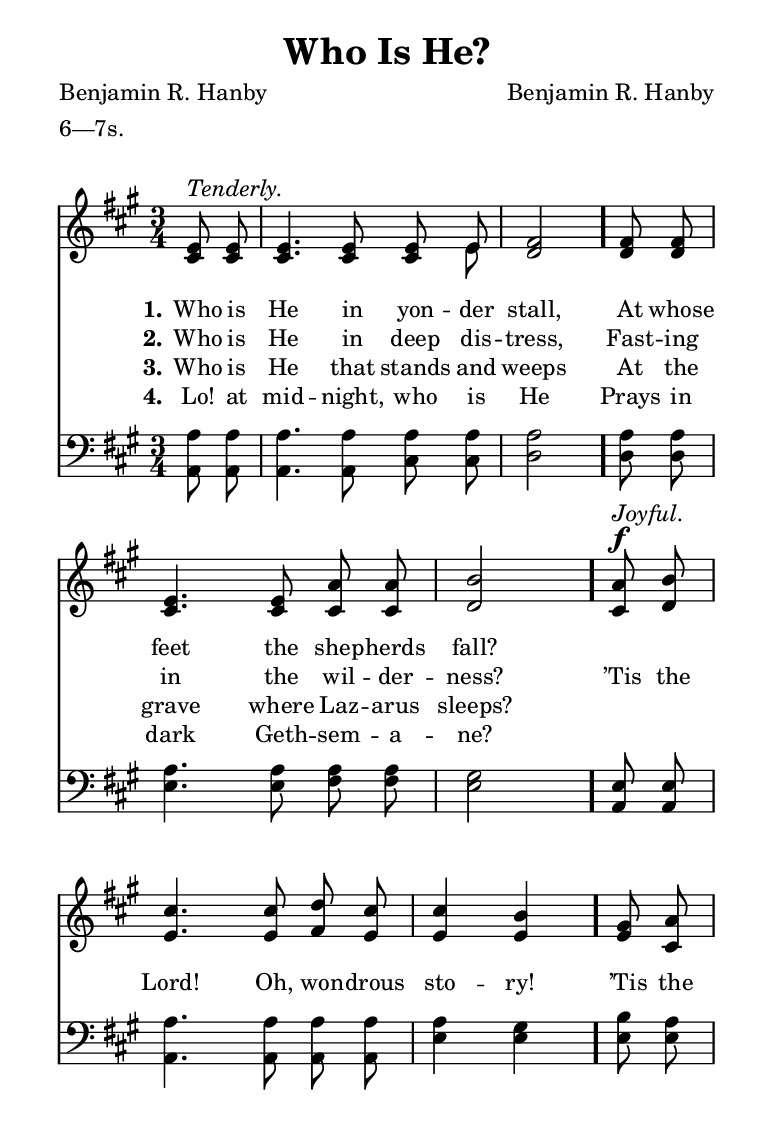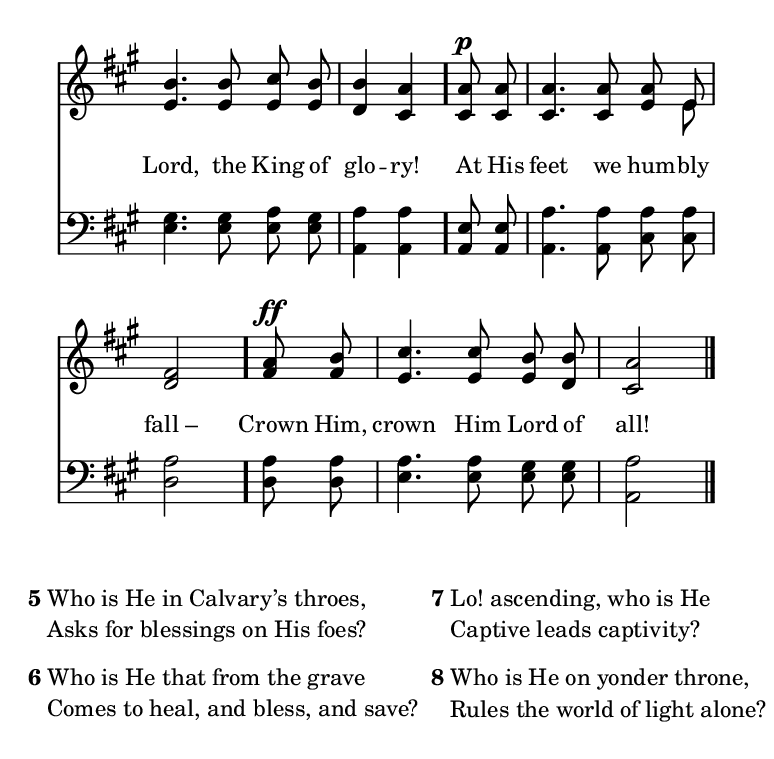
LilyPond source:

\include "common/global.ily"
\paper {
  \include "common/paper.ily"
  ragged-bottom = ##t
  score-markup-spacing.padding = 3
score-markup-spacing.basic-distance = 3

}

\header{
  hymnnumber = "289"
  title = "Who Is He?"
  tunename = ""
  meter = "6—7s." % original has P. M. ; other hymnals have 8—7s.
  poet = "Benjamin R. Hanby" % see https://hymnary.org/text/who_is_he_in_yonder_stall
  composer = "Benjamin R. Hanby" % see https://hymnary.org/tune/who_is_he_in_yonder_stall_hanby
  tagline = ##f
}

global = {
  \include "common/overrides.ily"
  \override Staff.TimeSignature.style = #'numbered
  \time 3/4
  \override Score.MetronomeMark.transparent = ##t % hide all fermata changes too
  \tempo 4=80
  \key a \major
  \partial 4
  \autoBeamOff
}

notesSoprano = {
\global
\relative c' {

  e8^\markup\italic Tenderly. e | e4. e8 e8 e8 | fis2
  fis8 fis | e4. e8 a a | b2

  a8^\f^\markup \italic Joyful. b | cis4. cis8 d cis | cis4 b
  gis8 a | b4. b8 cis b | b4 a
  a8^\p a | a4. a8 a e | fis2
  a8^\ff b | cis4. cis8 b b | a2

  \bar "|."

}
}

notesAlto = {
\global
\relative e' {

  cis8 cis | cis4. cis8 cis e | d2
  d8 d | cis4. cis8 cis cis | d2

  cis8 d | e4. e8 fis e | e4 e
  e8 cis | e4. e8 e e | d4 cis
  cis8 cis | cis4. cis8 e e | d2
  fis8 fis | e4. e8 e d | cis2

}
}

notesTenor = {
\global
\relative a {

  a8 a | a4. a8 a a | a2
  a8 a | a4. a8 a a | gis2

  e8 e | a4. a8 a a | a4 gis
  b8 a | gis4. gis8 a gis | a4 a
  e8 e | a4. a8 a a | a2
  a8 a | a4. a8 gis gis | a2

}
}

notesBass = {
\global
\relative f, {

  a8 a | a4. a8 cis cis | d2
  d8 d | e4. e8 fis fis | e2
  a,8 a | a4. a8 a a | e'4 e
  e8 e | e4. e8 e e | a,4 a
  a8 a | a4. a8 cis cis | d2
  d8 d | e4. e8 e e | a,2

}
}

Refrain = \lyricmode {

’Tis the Lord! Oh, won -- drous sto -- ry! \bar "."
’Tis the Lord, the King of glo -- ry! \bar "."
At His feet we hum -- bly fall_– \bar "."
Crown Him, crown Him Lord of all! \bar "."

}

wordsA = \lyricmode {
\set stanza = "1."

Who is He in yon -- der stall, \bar "."
At whose feet the shep -- herds fall? \bar "."

}

wordsB = \lyricmode {
\set stanza = "2."

Who is He in deep dis -- tress,
Fast -- ing in the wil -- der -- ness?

\Refrain

}

wordsC = \lyricmode {
\set stanza = "3."

Who is He that stands and weeps
At the grave where Laz -- arus sleeps?

}

wordsD = \lyricmode {
\set stanza = "4."

Lo! at mid -- night, who is He
Prays in dark Geth -- sem -- a -- ne?

}

wordsE = \markuplist {

\line { Who is He in Calvary’s throes, }
\line { Asks for blessings on His foes? }

}

wordsF = \markuplist {

\line { Who is He that from the grave }
\line { Comes to heal, and bless, and save? }

}

wordsG = \markuplist {

\line { Lo! ascending, who is He }
\line { Captive leads captivity? }

}

wordsH = \markuplist {

\line { Who is He on yonder throne, }
\line { Rules the world of light alone? }

}

\score {
  \context ChoirStaff <<
    \context Staff = upper <<
      \set Staff.autoBeaming = ##f
      \set ChoirStaff.systemStartDelimiter = #'SystemStartBar
      \set ChoirStaff.printPartCombineTexts = ##f
      \partcombine #'(2 . 11) \notesSoprano \notesAlto
      \context NullVoice = sopranos { \voiceOne << \notesSoprano >> }
      \context Lyrics = one   \lyricsto sopranos \wordsA
      \context Lyrics = two   \lyricsto sopranos \wordsB
      \context Lyrics = three \lyricsto sopranos \wordsC
      \context Lyrics = four  \lyricsto sopranos \wordsD
    >>
    \context Staff = men <<
      \set Staff.autoBeaming = ##f
      \clef bass
      \set ChoirStaff.printPartCombineTexts = ##f
      \partcombine #'(2 . 11) \notesTenor \notesBass
    >>
  >>
  \layout {
    \include "common/layout.ily"
  }
  #(cond ((ly:get-option 'eog-midi-permitted) #{ \midi{
    \include "common/midi.ily"
  } #}))
}

\noPageBreak

\markup { \vcenter \column {
  \vspace #1
  \fill-line {
    \null
    \column {
    \line{ \bold 5 \column { \wordsE } } \combine \null \vspace #0.4
    \line{ \bold 6 \column { \wordsF } }
    }
    \null
    \column {
    \line{ \bold 7 \column { \wordsG } } \combine \null \vspace #0.4
    \line{ \bold 8 \column { \wordsH } }
    }
    \null
  }
} }

\version "2.19.49"  % necessary for upgrading to future LilyPond versions.

% vi:set et ts=2 sw=2 ai nocindent syntax=lilypond:
